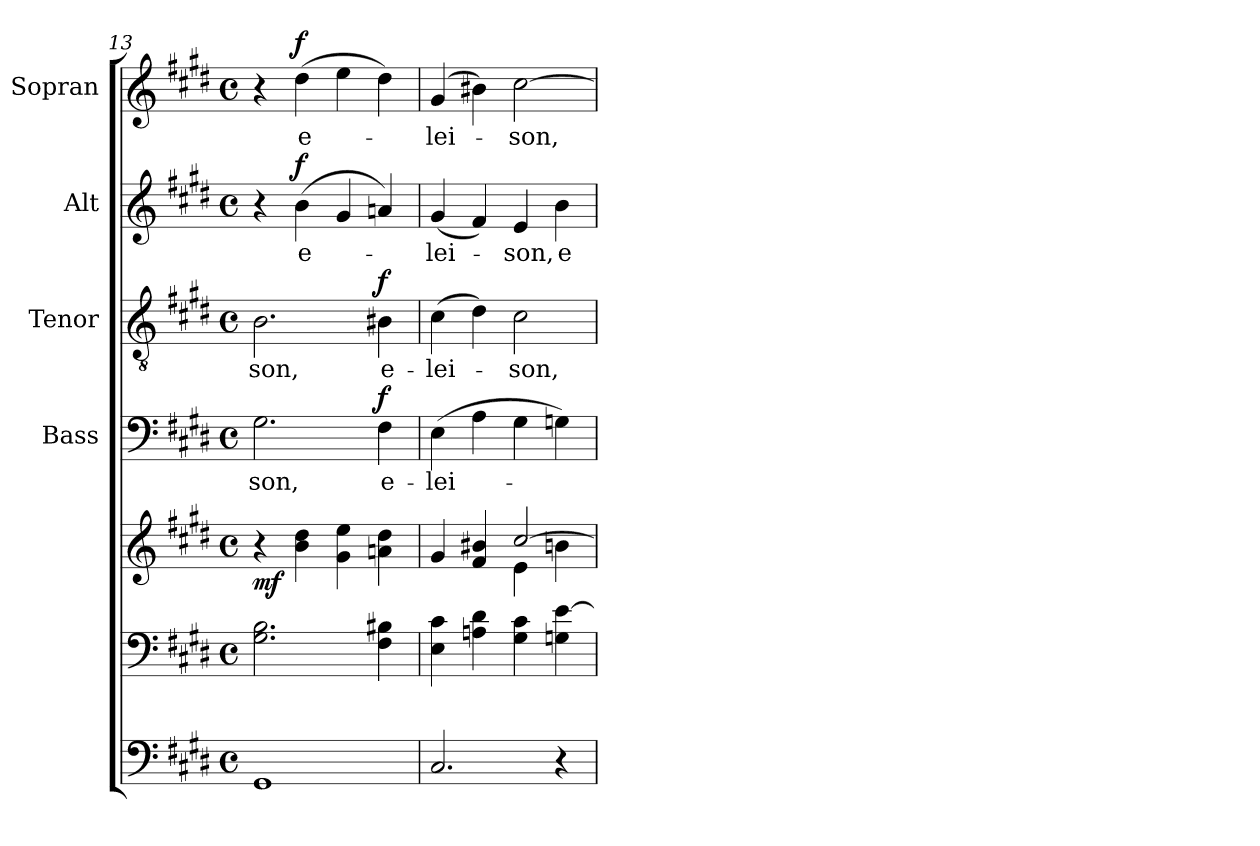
**kern	**kern	**kern	**dynam	**kern	**text	**dynam	**kern	**text	**dynam	**kern	**text	**dynam	**kern	**text	**dynam
*part6	*part5	*part5	*part5	*part4	*part4	*part4	*part3	*part3	*part3	*part2	*part2	*part2	*part1	*part1	*part1
*staff7	*staff6	*staff5	*staff5/6	*staff4	*staff4	*staff4	*staff3	*staff3	*staff3	*staff2	*staff2	*staff2	*staff1	*staff1	*staff1
*	*	*	*	*I"Bass	*	*	*I"Tenor	*	*	*I"Alt	*	*	*I"Sopran	*	*
*	*	*	*	*I'B.	*	*	*I'T.	*	*	*I'A.	*	*	*I'S.	*	*
*clefF4	*clefF4	*clefG2	*	*clefF4	*	*	*clefGv2	*	*	*clefG2	*	*	*clefG2	*	*
*ITrd7c12	*	*	*	*	*	*	*	*	*	*	*	*	*	*	*
*k[f#c#g#d#]	*k[f#c#g#d#]	*k[f#c#g#d#]	*	*k[f#c#g#d#]	*	*	*k[f#c#g#d#]	*	*	*k[f#c#g#d#]	*	*	*k[f#c#g#d#]	*	*
*E:	*E:	*E:	*	*E:	*	*	*E:	*	*	*E:	*	*	*E:	*	*
*M4/4	*M4/4	*M4/4	*	*M4/4	*	*	*M4/4	*	*	*M4/4	*	*	*M4/4	*	*
*met(c)	*met(c)	*met(c)	*	*met(c)	*	*	*met(c)	*	*	*met(c)	*	*	*met(c)	*	*
=13	=13	=13	=13	=13	=13	=13	=13	=13	=13	=13	=13	=13	=13	=13	=13
!	!	!	!LO:DY:b	!	!LO:LY:b	!	!	!LO:LY:b	!	!	!	!	!	!	!
1GGG#	2.G#\ 2.B\	4r	mf	2.G#\	-son,	.	2.B\	-son,	.	4r	.	.	4r	.	.
!	!	!	!	!	!	!	!	!	!	!	!LO:LY:b	!LO:DY:a	!	!LO:LY:b	!LO:DY:a
.	.	4b\ 4dd#\	.	.	.	.	.	.	.	(>4b\	e-	f	(>4dd#\	e-	f
.	.	4g#\ 4ee\	.	.	.	.	.	.	.	4g#/	.	.	4ee\	.	.
!	!	!	!	!	!LO:LY:b	!LO:DY:a	!	!LO:LY:b	!LO:DY:a	!	!	!	!	!	!
.	4F#\ 4B#X\	4an\ 4dd#\	.	4F#\	e-	f	4B#X\	e-	f	4an/)	.	.	4dd#\)	.	.
=14	=14	=14	=14	=14	=14	=14	=14	=14	=14	=14	=14	=14	=14	=14	=14
*	*	*^	*	*	*	*	*	*	*	*	*	*	*	*	*
!	!	!	!	!	!	!LO:LY:b	!	!	!LO:LY:b	!	!	!LO:LY:b	!	!	!LO:LY:b	!
2.CC#/	4E\ 4c#\	4g#/	2ryy	.	(>4E\	-lei-	.	(>4c#\	-lei-	.	(<4g#/	-lei-	.	(4g#/	-lei-	.
.	4An\ 4d#\	4f#/ 4b#X/	.	.	4A\	.	.	4d#\)	.	.	4f#/)	.	.	4b#X\)	.	.
!	!	!	!	!	!	!	!	!	!LO:LY:b	!	!	!LO:LY:b	!	!	!LO:LY:b	!
.	4G#\ 4c#\	[>2cc#/	4e\	.	4G#\	.	.	2c#\	-son,	.	4e/	-son,	.	[2cc#\	-son,	.
!	!	!	!	!	!	!	!	!	!	!	!	!LO:LY:b	!	!	!	!
4r	4Gn\ [4e\	.	4bn\	.	4Gn\)	.	.	.	.	.	4b\	e-	.	.	.	.
*	*	*v	*v	*	*	*	*	*	*	*	*	*	*	*	*	*
=	=	=	=	=	=	=	=	=	=	=	=	=	=	=	=
*-	*-	*-	*-	*-	*-	*-	*-	*-	*-	*-	*-	*-	*-	*-	*-
